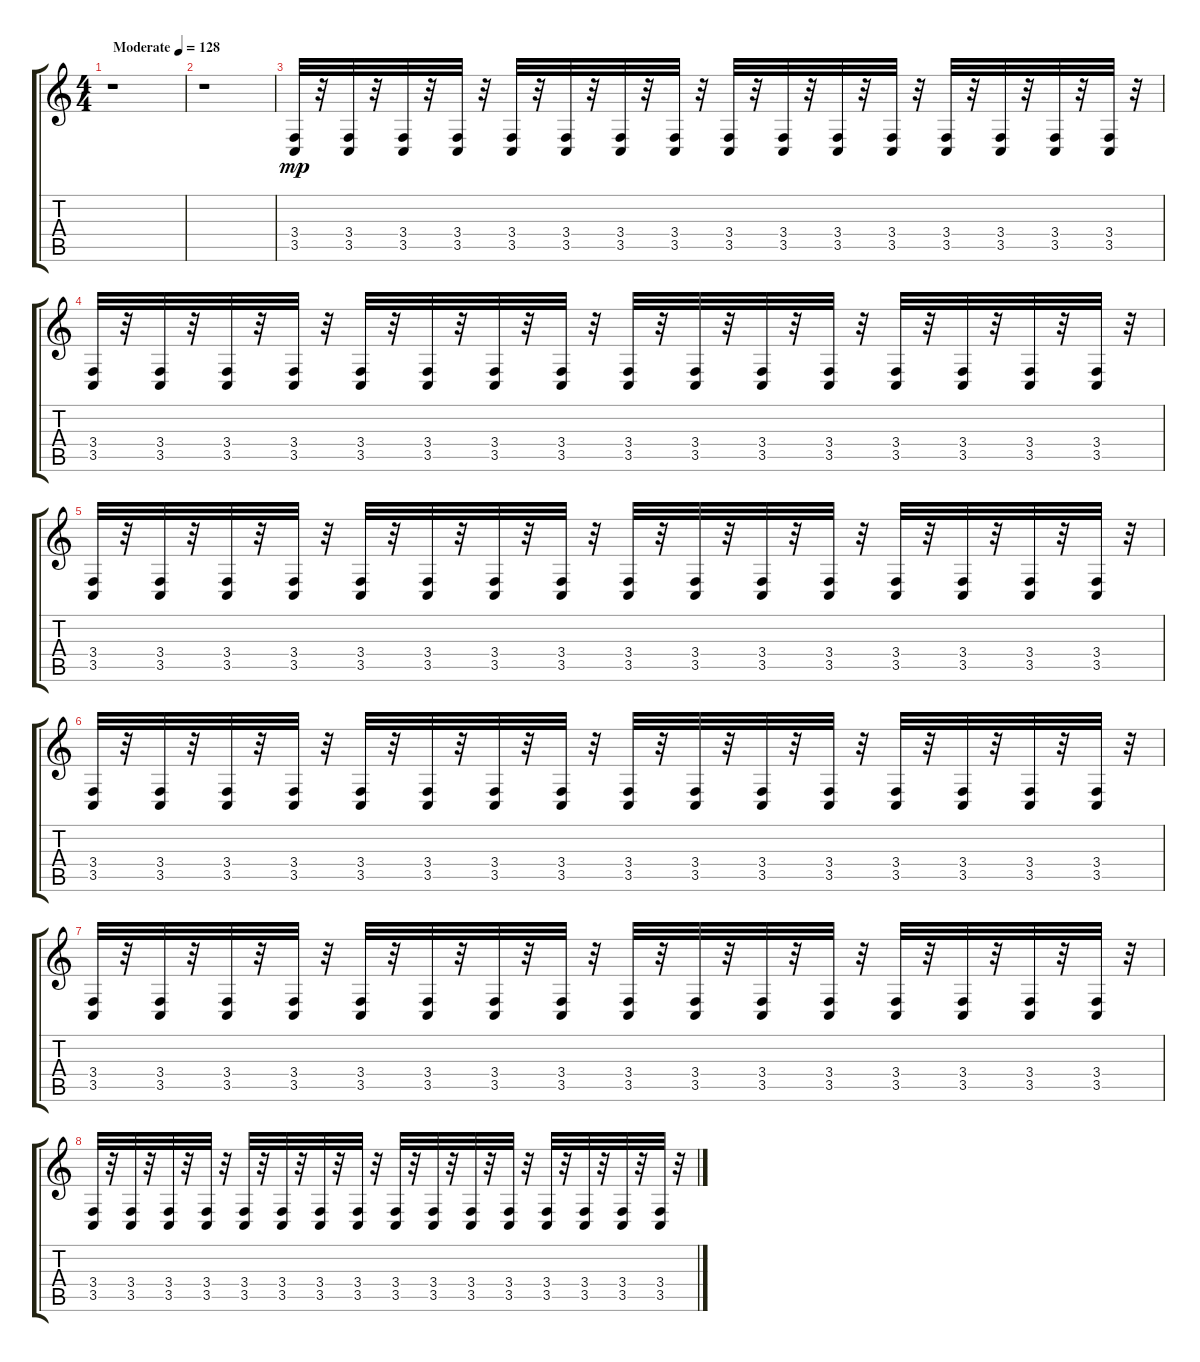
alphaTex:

\track "" {instrument clavinet}
\staff {score tabs}
\tuning (E4 B3 G3 D3 A2 E2) {hide}
\ts (4 4)
\tempo (128 "Moderate")
\clef g2
\ks c
r.1{dy mp instrument clavinet} |
r.1 |
(3.4 3.5).32 r.32 (3.4 3.5).32 r.32 (3.4 3.5).32 r.32 (3.4 3.5).32 r.32 (3.4 3.5).32 r.32 (3.4 3.5).32 r.32 (3.4 3.5).32 r.32 (3.4 3.5).32 r.32 (3.4 3.5).32 r.32 (3.4 3.5).32 r.32 (3.4 3.5).32 r.32 (3.4 3.5).32 r.32 (3.4 3.5).32 r.32 (3.4 3.5).32 r.32 (3.4 3.5).32 r.32 (3.4 3.5).32 r.32 |
(3.4 3.5).32 r.32 (3.4 3.5).32 r.32 (3.4 3.5).32 r.32 (3.4 3.5).32 r.32 (3.4 3.5).32 r.32 (3.4 3.5).32 r.32 (3.4 3.5).32 r.32 (3.4 3.5).32 r.32 (3.4 3.5).32 r.32 (3.4 3.5).32 r.32 (3.4 3.5).32 r.32 (3.4 3.5).32 r.32 (3.4 3.5).32 r.32 (3.4 3.5).32 r.32 (3.4 3.5).32 r.32 (3.4 3.5).32 r.32 |
(3.4 3.5).32 r.32 (3.4 3.5).32 r.32 (3.4 3.5).32 r.32 (3.4 3.5).32 r.32 (3.4 3.5).32 r.32 (3.4 3.5).32 r.32 (3.4 3.5).32 r.32 (3.4 3.5).32 r.32 (3.4 3.5).32 r.32 (3.4 3.5).32 r.32 (3.4 3.5).32 r.32 (3.4 3.5).32 r.32 (3.4 3.5).32 r.32 (3.4 3.5).32 r.32 (3.4 3.5).32 r.32 (3.4 3.5).32 r.32 |
(3.4 3.5).32 r.32 (3.4 3.5).32 r.32 (3.4 3.5).32 r.32 (3.4 3.5).32 r.32 (3.4 3.5).32 r.32 (3.4 3.5).32 r.32 (3.4 3.5).32 r.32 (3.4 3.5).32 r.32 (3.4 3.5).32 r.32 (3.4 3.5).32 r.32 (3.4 3.5).32 r.32 (3.4 3.5).32 r.32 (3.4 3.5).32 r.32 (3.4 3.5).32 r.32 (3.4 3.5).32 r.32 (3.4 3.5).32 r.32 |
(3.4 3.5).32 r.32 (3.4 3.5).32 r.32 (3.4 3.5).32 r.32 (3.4 3.5).32 r.32 (3.4 3.5).32 r.32 (3.4 3.5).32 r.32 (3.4 3.5).32 r.32 (3.4 3.5).32 r.32 (3.4 3.5).32 r.32 (3.4 3.5).32 r.32 (3.4 3.5).32 r.32 (3.4 3.5).32 r.32 (3.4 3.5).32 r.32 (3.4 3.5).32 r.32 (3.4 3.5).32 r.32 (3.4 3.5).32 r.32 |
(3.4 3.5).32 r.32 (3.4 3.5).32 r.32 (3.4 3.5).32 r.32 (3.4 3.5).32 r.32 (3.4 3.5).32 r.32 (3.4 3.5).32 r.32 (3.4 3.5).32 r.32 (3.4 3.5).32 r.32 (3.4 3.5).32 r.32 (3.4 3.5).32 r.32 (3.4 3.5).32 r.32 (3.4 3.5).32 r.32 (3.4 3.5).32 r.32 (3.4 3.5).32 r.32 (3.4 3.5).32 r.32 (3.4 3.5).32 r.32
